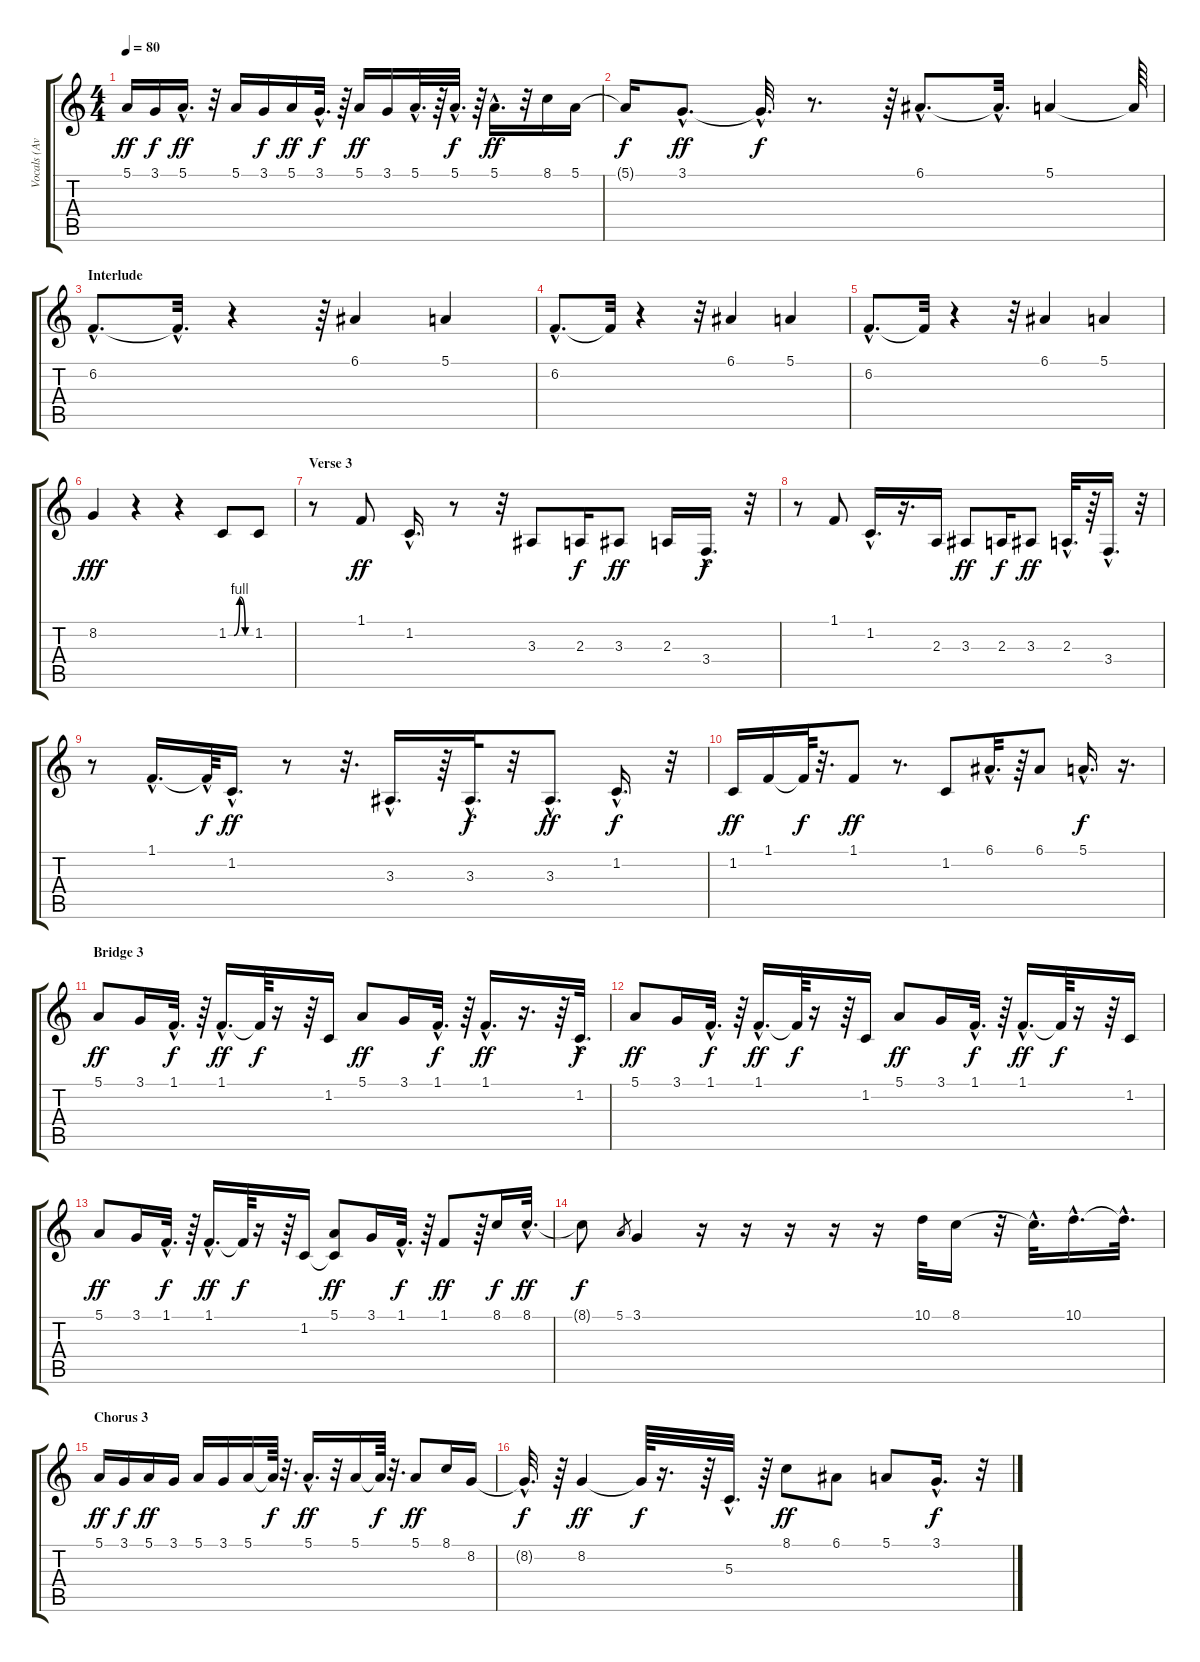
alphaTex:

\track ("Vocals (Avril Lavigne)" "Vocals (Av") {instrument tenorsax}
\staff {score tabs}
\tuning (E4 B3 G3 D3 A2 E2) {hide}
\ts (4 4)
\tempo 80
\clef g2
\ks c
5.1.16{dy ff} 3.1.16{dy f} 5.1{hac}.16{d dy ff} r.32 5.1.16 3.1.16{dy f} 5.1.16{dy ff} 3.1{hac}.32{d dy f} r.64 5.1.16{dy ff} 3.1.16 5.1{hac}.32{d} r.64 5.1{hac}.32{d dy f} r.64 5.1{hac}.16{d dy ff} r.32 8.1.16 5.1.16 |
5.1{t}.16{dy f} 3.1{hac}.8{d dy ff} 3.1{hac t}.32{d dy f} r.8{d} r.64 6.1{hac}.8{d} 6.1{hac t}.32{d} 5.1.4 5.1{t}.64 |
\section ("" "Interlude")
6.2{hac}.8{d} 6.2{hac t}.32{d} r.4 r.64 6.1.4 5.1.4 |
6.2{hac}.8{d} 6.2{t}.32 r.4 r.32 6.1.4 5.1.4 |
6.2{hac}.8{d} 6.2{t}.32 r.4 r.32 6.1.4 5.1.4 |
8.2.4{dy fff} r.4 r.4 1.2{be (custom 0 0 15 0 30 4 45 0 60 0)}.8 1.2.8 |
\section ("" "Verse 3")
r.8 1.1.8{dy ff} 1.2{hac}.16{d} r.8 r.32 3.3.8 2.3.16{dy f} 3.3.8{dy ff} 2.3.16 3.4{hac}.16{d dy f} r.32 |
r.8 1.1.8 1.2{hac}.16{d} r.16{d} 2.3.16 3.3.8{dy ff} 2.3.16{dy f} 3.3.8{dy ff} 2.3{hac}.32{d} r.64 3.4{hac}.16{d} r.32 |
r.8 1.1{hac}.16{d} 1.1{hac t}.64{dy f} 1.2{hac}.16{d dy ff} r.8 r.32{d} 3.3{hac}.16{d} r.64 3.3{hac}.32{d dy f} r.32 3.3{hac}.8{d dy ff} 1.2{hac}.16{d dy f} r.32 |
1.2.16{dy ff} 1.1.16 1.1{t}.64{dy f} r.32{d} 1.1.8{dy ff} r.8{d} 1.2.8 6.1{hac}.32{d} r.64 6.1.8 5.1{hac}.16{d dy f} r.16{d} |
\section ("" "Bridge 3")
5.1.8{dy ff} 3.1.16 1.1{hac}.32{d dy f} r.64 1.1{hac}.16{d dy ff} 1.1{t}.64{dy f} r.16 r.64 1.2.16 5.1.8{dy ff} 3.1.16 1.1{hac}.32{d dy f} r.64 1.1{hac}.16{d dy ff} r.16{d} r.64 1.2{hac}.32{d dy f} |
5.1.8{dy ff} 3.1.16 1.1{hac}.32{d dy f} r.64 1.1{hac}.16{d dy ff} 1.1{t}.64{dy f} r.16 r.64 1.2.16 5.1.8{dy ff} 3.1.16 1.1{hac}.32{d dy f} r.64 1.1{hac}.16{d dy ff} 1.1{t}.64{dy f} r.16 r.64 1.2.16 |
5.1.8{dy ff} 3.1.16 1.1{hac}.32{d dy f} r.64 1.1{hac}.16{d dy ff} 1.1{t}.64{dy f} r.16 r.64 1.2.16 (5.1 1.2{t}).8{dy ff} 3.1.16 1.1{hac}.32{d dy f} r.64 1.1.8{dy ff} r.64 8.1.16{dy f} 8.1{hac}.32{d dy ff} |
8.1{t}.8{dy f} 5.1.8{gr} 3.1.4 r.16 r.16 r.16 r.16 r.16 10.1.32 8.1.16 r.32 8.1{hac t}.32{d} 10.1{hac}.16{d} 10.1{hac t}.32{d} |
\section ("" "Chorus 3")
5.1.16{dy ff} 3.1.16{dy f} 5.1.16{dy ff} 3.1.16 5.1.16 3.1.16 5.1.16 5.1{t}.64{dy f} r.32{d} 5.1{hac}.16{d dy ff} r.32 5.1.16 5.1{t}.64{dy f} r.32{d} 5.1.8{dy ff} 8.1.16 8.2.16 |
8.2{hac t}.32{d dy f} r.64 8.2.4{dy ff} 8.2{t}.64{dy f} r.16{d} r.64 5.3{hac}.32{d} r.64 8.1.8{dy ff} 6.1.8 5.1.8 3.1{hac}.16{d dy f} r.32
